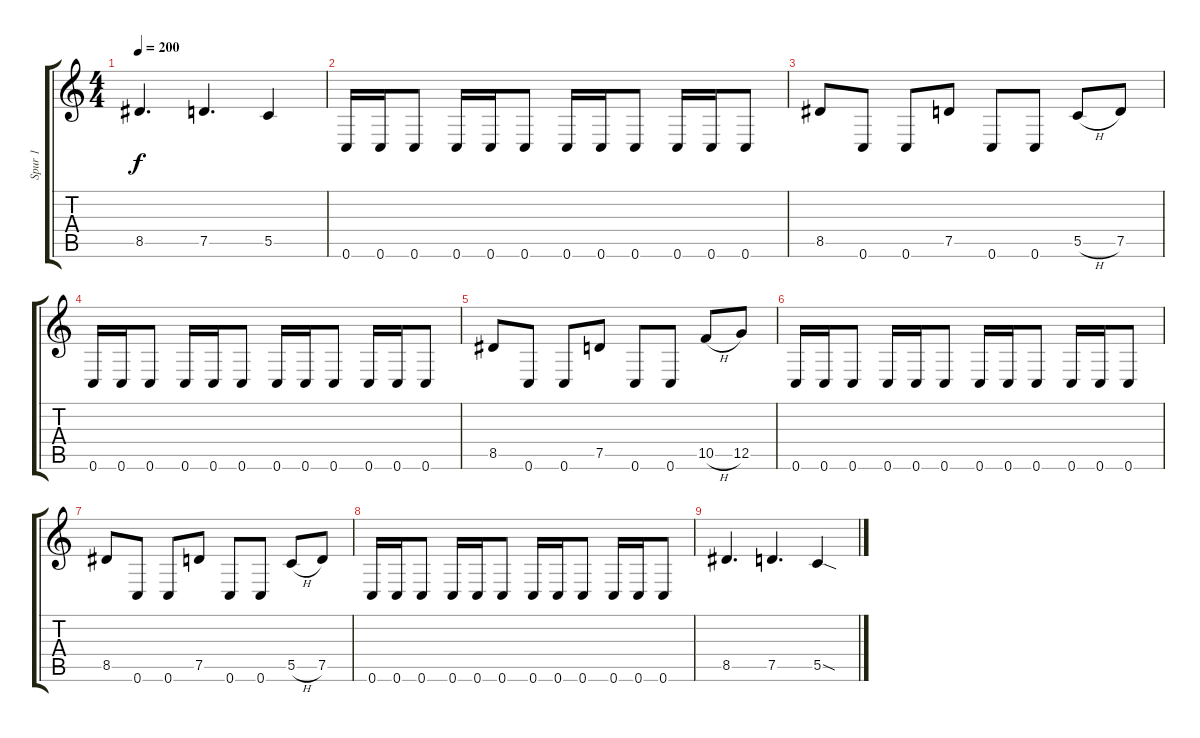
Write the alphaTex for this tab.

\track ("Spur 1" "Spur 1") {instrument distortionguitar}
\staff {score tabs}
\tuning (D4 A3 F3 C3 G2 C2) {hide}
\ts (4 4)
\tempo 200
\clef g2
\ks c
8.5.4{d dy f} 7.5.4{d} 5.5.4 |
0.6.16 0.6.16 0.6.8 0.6.16 0.6.16 0.6.8 0.6.16 0.6.16 0.6.8 0.6.16 0.6.16 0.6.8 |
8.5.8 0.6.8 0.6.8 7.5.8 0.6.8 0.6.8 5.5{h}.8 7.5.8 |
0.6.16 0.6.16 0.6.8 0.6.16 0.6.16 0.6.8 0.6.16 0.6.16 0.6.8 0.6.16 0.6.16 0.6.8 |
8.5.8 0.6.8 0.6.8 7.5.8 0.6.8 0.6.8 10.5{h}.8 12.5.8 |
0.6.16 0.6.16 0.6.8 0.6.16 0.6.16 0.6.8 0.6.16 0.6.16 0.6.8 0.6.16 0.6.16 0.6.8 |
8.5.8 0.6.8 0.6.8 7.5.8 0.6.8 0.6.8 5.5{h}.8 7.5.8 |
0.6.16 0.6.16 0.6.8 0.6.16 0.6.16 0.6.8 0.6.16 0.6.16 0.6.8 0.6.16 0.6.16 0.6.8 |
8.5.4{d} 7.5.4{d} 5.5{sod}.4
